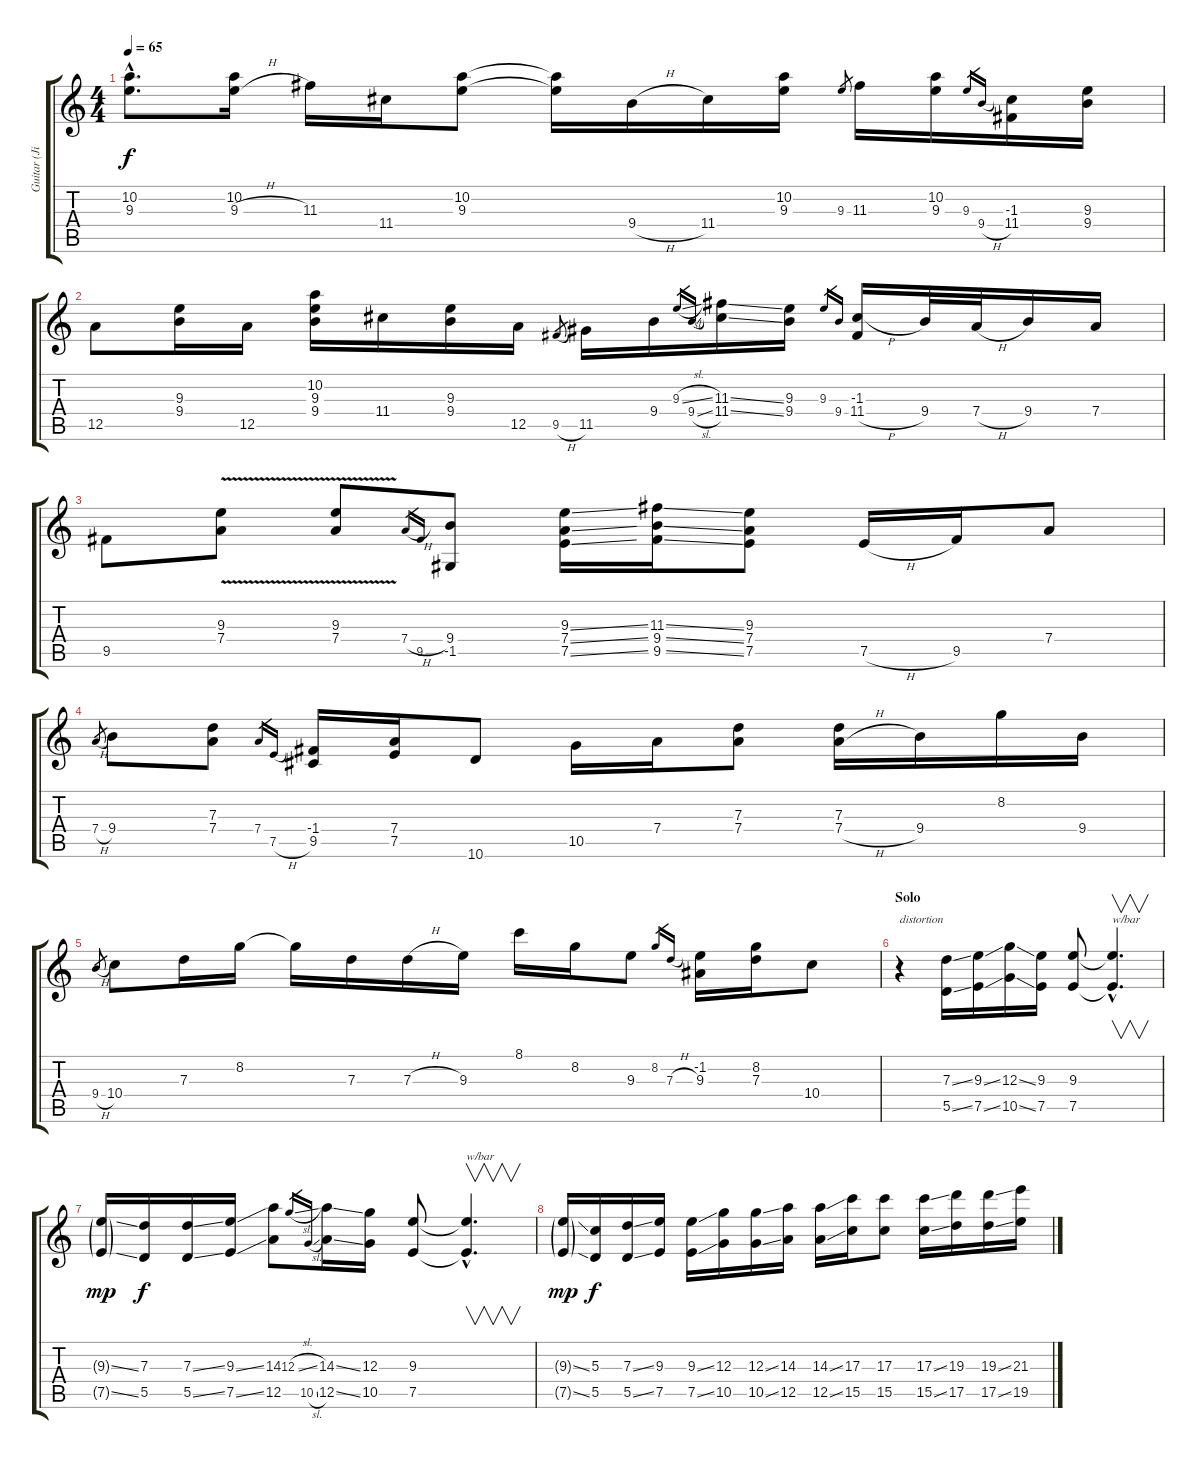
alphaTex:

\track ("Guitar (Jimi Hendrix)" "Guitar (Ji") {instrument electricguitarclean}
\staff {score tabs}
\tuning (E4 B3 G3 D3 A2 E2) {hide}
\ts (4 4)
\tempo 65
\clef g2
\ks c
(10.2{hac} 9.3{hac}).8{d dy f} (10.2 9.3{h}).16 11.3.16 11.4.16 (10.2 9.3).8 (10.2{t} 9.3{t}).16 9.4{h}.16 11.4.16 (10.2 9.3).16 9.3.8{gr} 11.3.16 (10.2 9.3).16 9.3.16{gr} 9.4{h}.16{gr} (-1.3 11.4).16 (9.3 9.4).16 |
12.5.8 (9.3 9.4).16 12.5.16 (10.2 9.3 9.4).16 11.4.16 (9.3 9.4).16 12.5.16 9.5{h}.8{gr} 11.5.16 9.4.16 9.3{sl}.16{gr} 9.4{sl}.16{gr} (11.3{ss} 11.4{ss}).16 (9.3 9.4).16 9.3.16{gr} 9.4.16{gr} (-1.3 11.4{h}).16 9.4.32 7.4{h}.32 9.4.16 7.4.16 |
9.5.8 (9.3{v} 7.4).8 (9.3{v} 7.4).8 7.4{h}.16{gr} 9.5.16{gr} (9.4 -1.5).8 (9.3{ss} 7.4{ss} 7.5{ss}).16 (11.3{ss} 9.4{ss} 9.5{ss}).16 (9.3 7.4 7.5).8 7.5{h}.16 9.5.16 7.4.8 |
7.4{h}.8{gr} 9.4.8 (7.3 7.4).8 7.4.16{gr} 7.5{h}.16{gr} (-1.4 9.5).16 (7.4 7.5).16 10.6.8 10.5.16 7.4.16 (7.3 7.4).8 (7.3 7.4{h}).16 9.4.16 8.2.16 9.4.16 |
9.4{h}.8{gr} 10.4.8 7.3.16 8.2.16 8.2{t}.16 7.3.16 7.3{h}.16 9.3.16 8.1.16 8.2.16 9.3.8 8.2.16{gr} 7.3{h}.16{gr} (-1.2 9.3).16 (8.2 7.3).16 10.4.8 |
\section ("" "Solo")
r.4{txt "distortion"} (7.3{ss} 5.5{ss}).16{instrument overdrivenguitar} (9.3{ss} 7.5{ss}).16 (12.3{ss} 10.5{ss}).16 (9.3 7.5).16 (9.3 7.5).8 (9.3{hac t} 7.5{hac t}).4{v d txt "w/bar"} |
(9.3{ss g} 7.5{ss g}).16{dy mp} (7.3 5.5).16{dy f} (7.3{ss} 5.5{ss}).16 (9.3{ss} 7.5{ss}).16 (14.3 12.5).8 12.3{sl}.16{gr} 10.5{sl}.16{gr} (14.3{ss} 12.5{ss}).16 (12.3 10.5).16 (9.3 7.5).8 (9.3{hac t} 7.5{hac t}).4{v d txt "w/bar"} |
(9.3{ss g} 7.5{ss g}).16{dy mp} (5.3 5.5).16{dy f} (7.3{ss} 5.5{ss}).16 (9.3 7.5).16 (9.3{ss} 7.5{ss}).16 (12.3 10.5).16 (12.3{ss} 10.5{ss}).16 (14.3 12.5).16 (14.3{ss} 12.5{ss}).16 (17.3 15.5).16 (17.3 15.5).8 (17.3{ss} 15.5{ss}).16 (19.3 17.5).16 (19.3{ss} 17.5{ss}).16 (21.3 19.5).16
